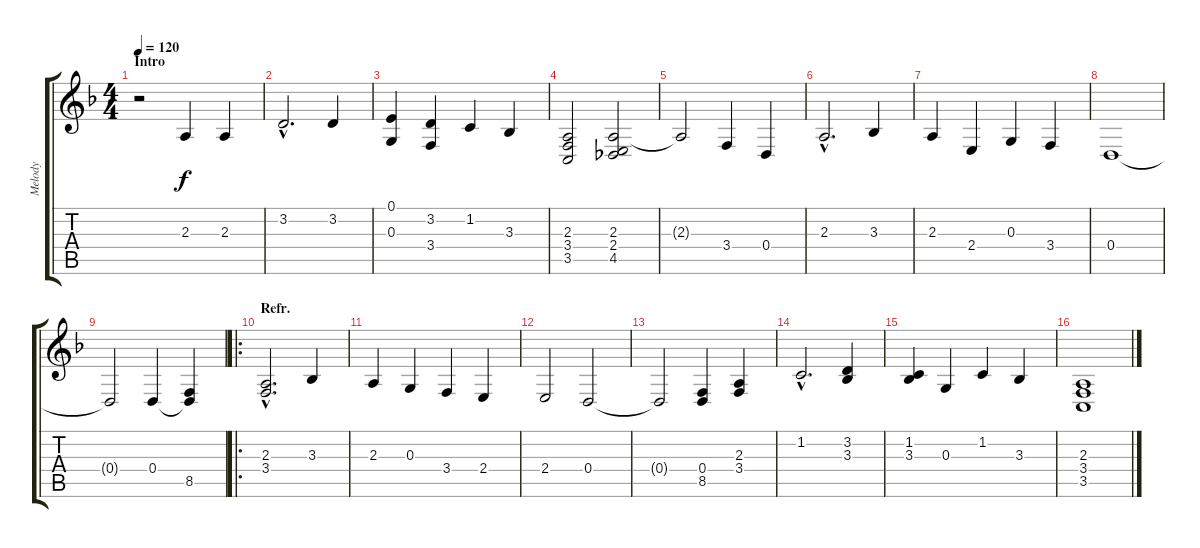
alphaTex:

\track ("Melody" "Melody") {instrument clarinet}
\staff {score tabs}
\tuning (E4 B3 G3 D3 A2 E2) {hide}
\ts (4 4)
\section ("" "Intro")
\tempo 120
\clef g2
\ks f
r.2{dy f instrument clarinet} 2.3.4 2.3.4 |
3.2{hac}.2{d} 3.2.4 |
(0.1 0.3).4 (3.2 3.4).4 1.2.4 3.3.4 |
(2.3 3.4 3.5).2 (2.3 2.4 4.5).2 |
2.3{t}.2 3.4.4 0.4.4 |
2.3{hac}.2{d} 3.3.4 |
2.3.4 2.4.4 0.3.4 3.4.4 |
0.4.1 |
0.4{t}.2 0.4.4 (0.4{t} 8.5).4 |
\ro
\section ("" "Refr.")
(2.3{hac} 3.4{hac}).2{d} 3.3.4 |
2.3.4 0.3.4 3.4.4 2.4.4 |
2.4.2 0.4.2 |
0.4{t}.2 (0.4 8.5).4 (2.3 3.4).4 |
1.2{hac}.2{d} (3.2 3.3).4 |
(1.2 3.3).4 0.3.4 1.2.4 3.3.4 |
(2.3 3.4 3.5).1
